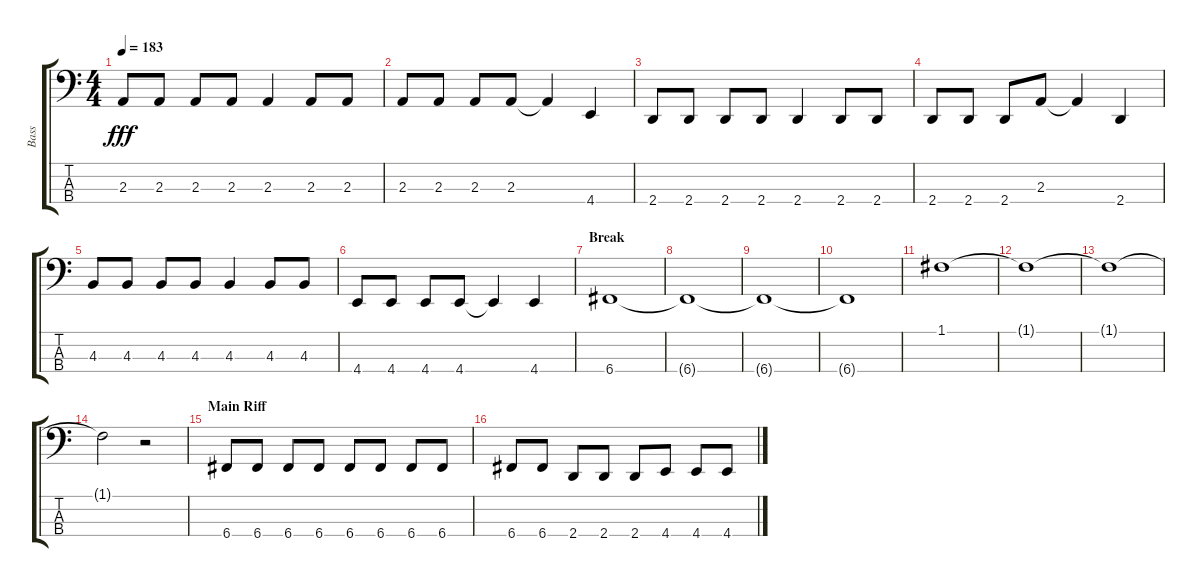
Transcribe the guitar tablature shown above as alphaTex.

\track ("Bass" "Bass") {instrument electricbassfinger}
\staff {score tabs}
\tuning (F2 C2 G1 C1) {hide}
\ts (4 4)
\tempo 183
\clef f4
\ks aminor
2.3.8{dy fff} 2.3.8 2.3.8 2.3.8 2.3.4 2.3.8 2.3.8 |
2.3.8 2.3.8 2.3.8 2.3.8 2.3{t}.4 4.4.4 |
2.4.8 2.4.8 2.4.8 2.4.8 2.4.4 2.4.8 2.4.8 |
2.4.8 2.4.8 2.4.8 2.3.8 2.3{t}.4 2.4.4 |
4.3.8 4.3.8 4.3.8 4.3.8 4.3.4 4.3.8 4.3.8 |
4.4.8 4.4.8 4.4.8 4.4.8 4.4{t}.4 4.4.4 |
\section ("" "Break")
6.4.1 |
6.4{t}.1 |
6.4{t}.1 |
6.4{t}.1 |
1.1.1 |
1.1{t}.1 |
1.1{t}.1 |
1.1{t}.2 r.2 |
\section ("" "Main Riff")
6.4.8 6.4.8 6.4.8 6.4.8 6.4.8 6.4.8 6.4.8 6.4.8 |
6.4.8 6.4.8 2.4.8 2.4.8 2.4.8 4.4.8 4.4.8 4.4.8
